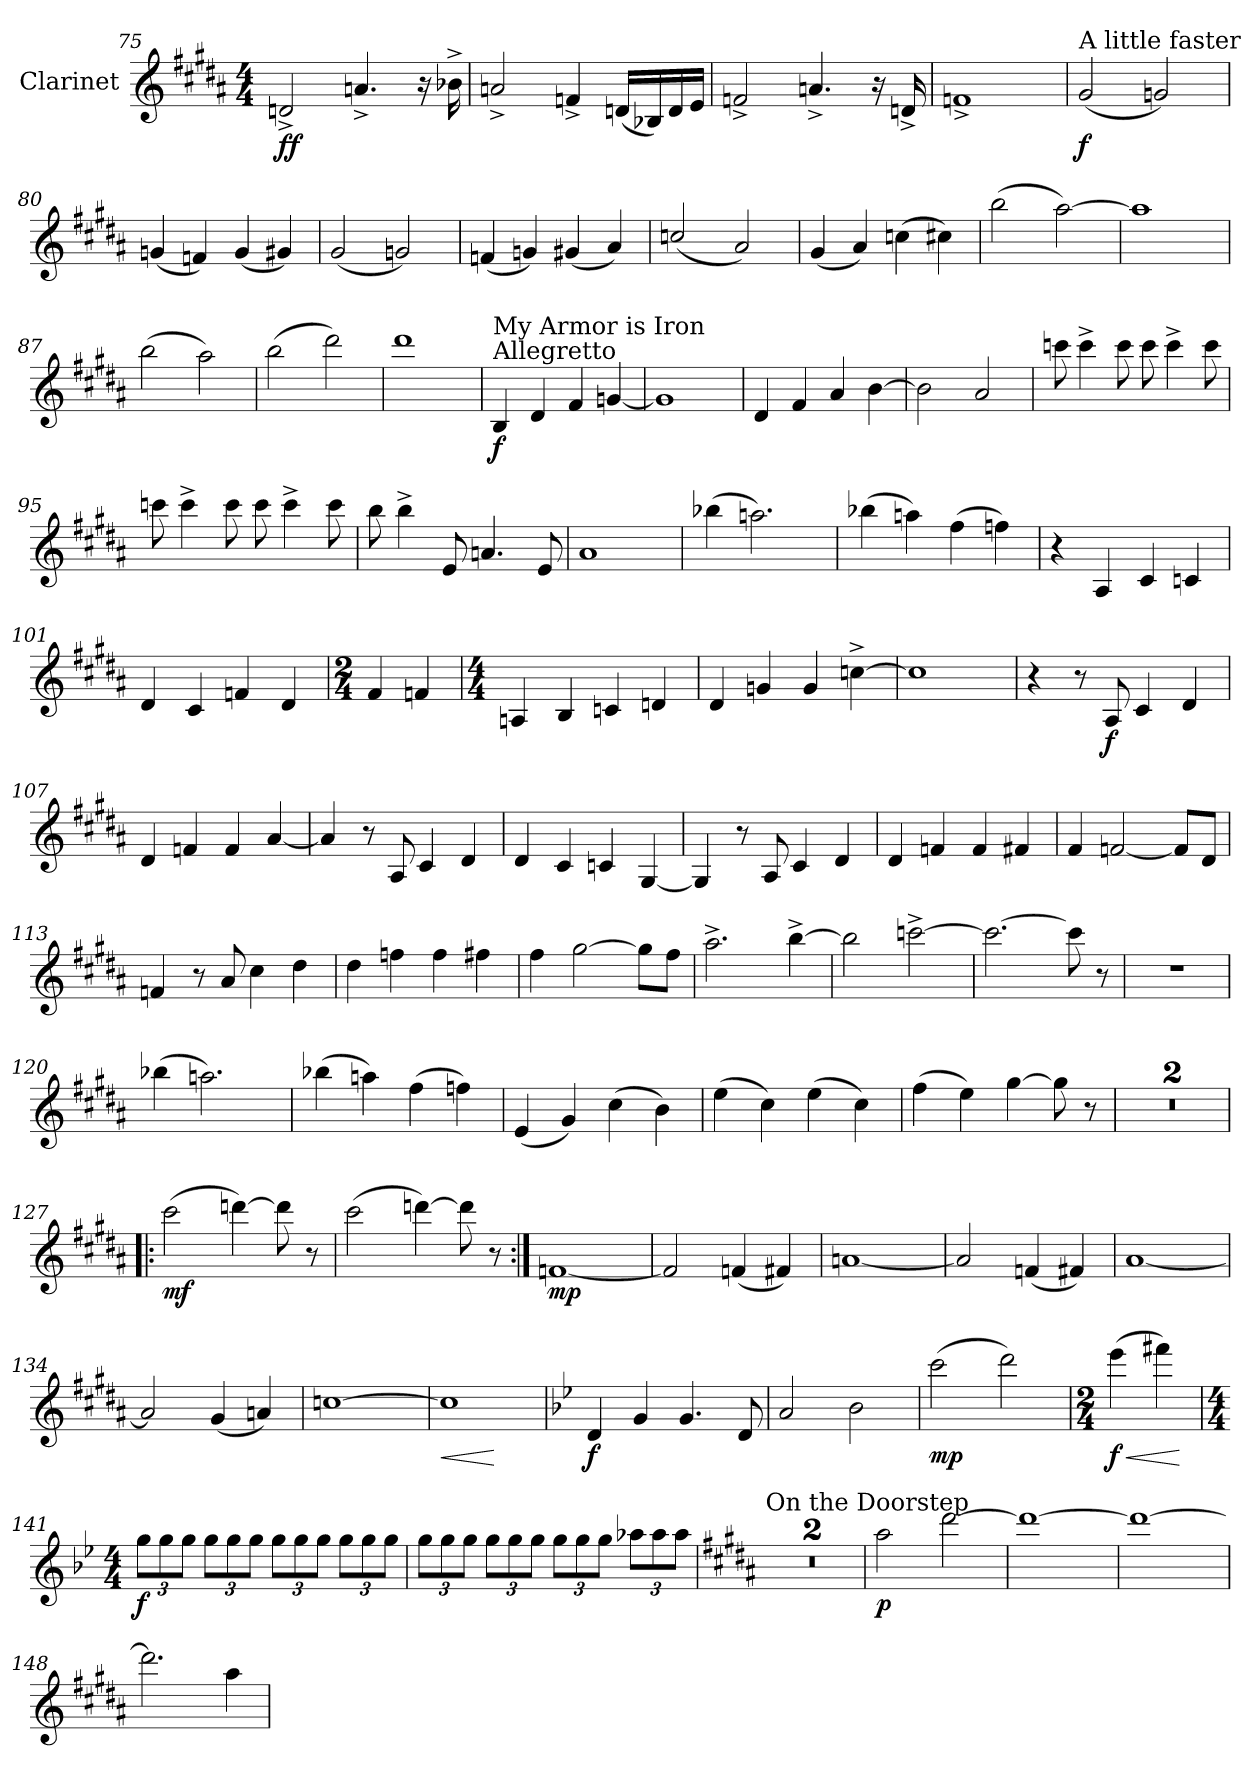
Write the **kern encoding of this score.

**kern	**dynam
*part1	*part1
*staff1	*staff1
*I"Clarinet	*
*I'Cl	*
!!LO:LB:g=z
*clefG2	*
*ITrd1c2	*
*k[f#c#g#]	*
*A:	*
*M4/4	*
=75	=75
!	!LO:DY:b
2cn^/	ff
4.gn^/	.
16r	.
16a-X^\	.
=76	=76
2gn^/	.
4e-X^/	.
(16cn/LL	.
16A-X/)	.
16c/	.
16d/JJ	.
=77	=77
2e-X^/	.
4.gn^/	.
16r	.
16cn^/	.
=78	=78
1e-X^	.
=79	=79
!LO:TX:a:t=A little faster	!
!	!LO:DY:b
(2f#/	f
2fn/)	.
=80	=80
(4fn/	.
4e-X/)	.
(4f/	.
4f#X/)	.
=81	=81
(2f#/	.
2fn/)	.
=82	=82
(4e-X/	.
4fn/)	.
(4f#X/	.
4g#/)	.
=83	=83
(2b-X/	.
2g#/)	.
!!LO:LB:g=z
=84	=84
(4f#/	.
4g#/)	.
(4b-X\	.
4bn\)	.
=85	=85
(2aa\	.
[2gg#\)	.
=86	=86
1gg#]	.
=87	=87
(2aa\	.
2gg#\)	.
=88	=88
(2aa\	.
2ccc#\)	.
=89	=89
1ccc#	.
=90	=90
!LO:TX:a:t=Allegretto	!
!LO:TX:a:t=My Armor is Iron	!
!	!LO:DY:b
4A/	f
4c#/	.
4e/	.
[4fn/	.
=91	=91
1f]	.
=92	=92
4c#/	.
4e/	.
4g#/	.
[4a\	.
=93	=93
2a\]	.
2g#/	.
=94	=94
8bb-X\	.
4bb-^\	.
8bb-\	.
8bb-\	.
4bb-^\	.
8bb-\	.
!!LO:LB:g=z
=95	=95
8bb-X\	.
4bb-^\	.
8bb-\	.
8bb-\	.
4bb-^\	.
8bb-\	.
=96	=96
8aa\	.
4aa^\	.
8d/	.
4.gn/	.
8d/	.
=97	=97
1g#	.
=98	=98
(4aa-X\	.
2.ggn\)	.
=99	=99
(4aa-X\	.
4ggn\)	.
(4ee\	.
4ee-X\)	.
=100	=100
4r	.
4G#/	.
4B/	.
4B-X/	.
=101	=101
4c#/	.
4B/	.
4e-X/	.
4c#/	.
=102	=102
*M2/4	*
4e/	.
4e-X/	.
!!LO:LB:g=z
=103	=103
*M4/4	*
4Gn/	.
4A/	.
4B-X/	.
4cn/	.
=104	=104
4c#/	.
4fn/	.
4f/	.
[4b-X^\	.
=105	=105
1b-]	.
=106	=106
4r	.
8r	.
!	!LO:DY:b
8G#/	f
4B/	.
4c#/	.
=107	=107
4c#/	.
4e-X/	.
4e-/	.
[4g#/	.
=108	=108
4g#/]	.
8r	.
8G#/	.
4B/	.
4c#/	.
=109	=109
4c#/	.
4B/	.
4B-X/	.
[4F#/	.
=110	=110
4F#/]	.
8r	.
8G#/	.
4B/	.
4c#/	.
!!LO:PB:g=z
=111	=111
4c#/	.
4e-X/	.
4e-/	.
4en/	.
=112	=112
4e/	.
[2e-X/	.
8e-/L]	.
8c#/J	.
=113	=113
4e-X/	.
8r	.
8g#/	.
4b\	.
4cc#\	.
=114	=114
4cc#\	.
4ee-X\	.
4ee-\	.
4een\	.
=115	=115
4ee\	.
[2ff#\	.
8ff#\L]	.
8ee\J	.
=116	=116
2.gg#^\	.
[4aa^\	.
=117	=117
2aa\]	.
[2bb-X^\	.
=118	=118
2.bb-\_	.
8bb-\]	.
8r	.
=119	=119
1r	.
=120	=120
(4aa-X\	.
2.ggn\)	.
!!LO:LB:g=z
=121	=121
(4aa-X\	.
4ggn\)	.
(4ee\	.
4ee-X\)	.
=122	=122
(4d/	.
4f#/)	.
(4b\	.
4a\)	.
=123	=123
(4dd\	.
4b\)	.
(4dd\	.
4b\)	.
=124	=124
(4ee\	.
4dd\)	.
[4ff#\	.
8ff#\]	.
8r	.
=125	=125
1r	.
=126	=126
1r	.
=127!|:	=127!|:
!	!LO:DY:b
(2bb\	mf
[4cccn\)	.
8ccc\]	.
8r	.
=128	=128
(2bb\	.
[4cccn\)	.
8ccc\]	.
8r	.
=129:|!	=129:|!
!	!LO:DY:b
[1e-X	mp
=130	=130
2e-/]	.
(4e-X/	.
4en/)	.
=131	=131
[1gn	.
!!LO:LB:g=z
=132	=132
2g/]	.
(4e-X/	.
4en/)	.
=133	=133
[1g#	.
=134	=134
2g#/]	.
(4f#/	.
4gn/)	.
=135	=135
[1b-X	.
=136	=136
!	!LO:HP:b
1b-]	<
.	[
=137	=137
*k[b-e-a-d-]	*
*A-:	*
!	!LO:DY:b
4c/	f
4f/	.
4.f/	.
8c/	.
=138	=138
2g/	.
2a-\	.
=139	=139
!	!LO:DY:b
(2bb-\	mp
2ccc\)	.
=140	=140
*M2/4	*
!	!LO:HP:b
!	!LO:DY:n=1:b
(4ddd-\	< f
4eeen\)	.
.	[
!!LO:LB:g=z
=141	=141
*M4/4	*
*Xbrackettup	*
!	!LO:DY:b
12ff\L	f
12ff\	.
12ff\J	.
12ff\L	.
12ff\	.
12ff\J	.
12ff\L	.
12ff\	.
12ff\J	.
12ff\L	.
12ff\	.
12ff\J	.
=142	=142
12ff\L	.
12ff\	.
12ff\J	.
12ff\L	.
12ff\	.
12ff\J	.
12ff\L	.
12ff\	.
12ff\J	.
12gg-X\L	.
12gg-\	.
12gg-\J	.
=143	=143
*k[f#c#g#]	*
*A:	*
!LO:TX:a:t=On the Doorstep	!
1r	.
=144	=144
1r	.
=145	=145
!	!LO:DY:b
2gg#\	p
[2ccc#\	.
=146	=146
1ccc#_	.
=147	=147
1ccc#_	.
=148	=148
2.ccc#\]	.
4gg#\	.
=	=
*-	*-
